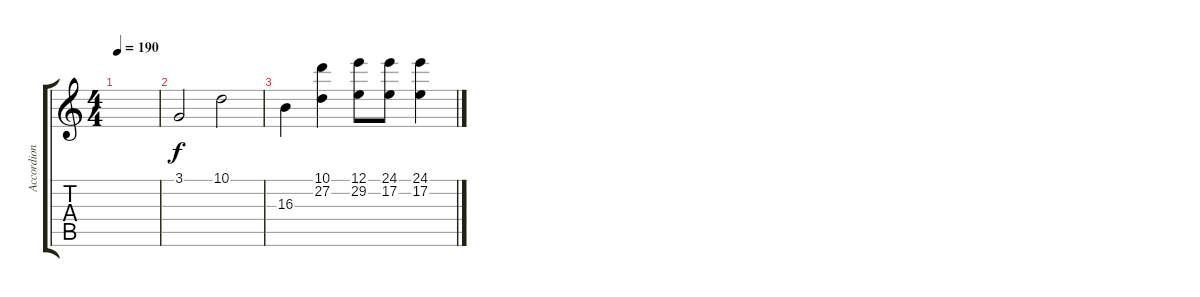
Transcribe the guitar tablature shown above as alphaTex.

\track ("Accordion" "Accordion") {instrument accordion}
\staff {score tabs}
\tuning (E4 B3 G3 D3 A2 E2) {hide}
\ts (4 4)
\tempo 190
\clef g2
\ks c
|
3.1.2 10.1.2 |
16.3.4 (10.1 27.2).4 (12.1 29.2).8 (24.1 17.2).8 (24.1 17.2).4
